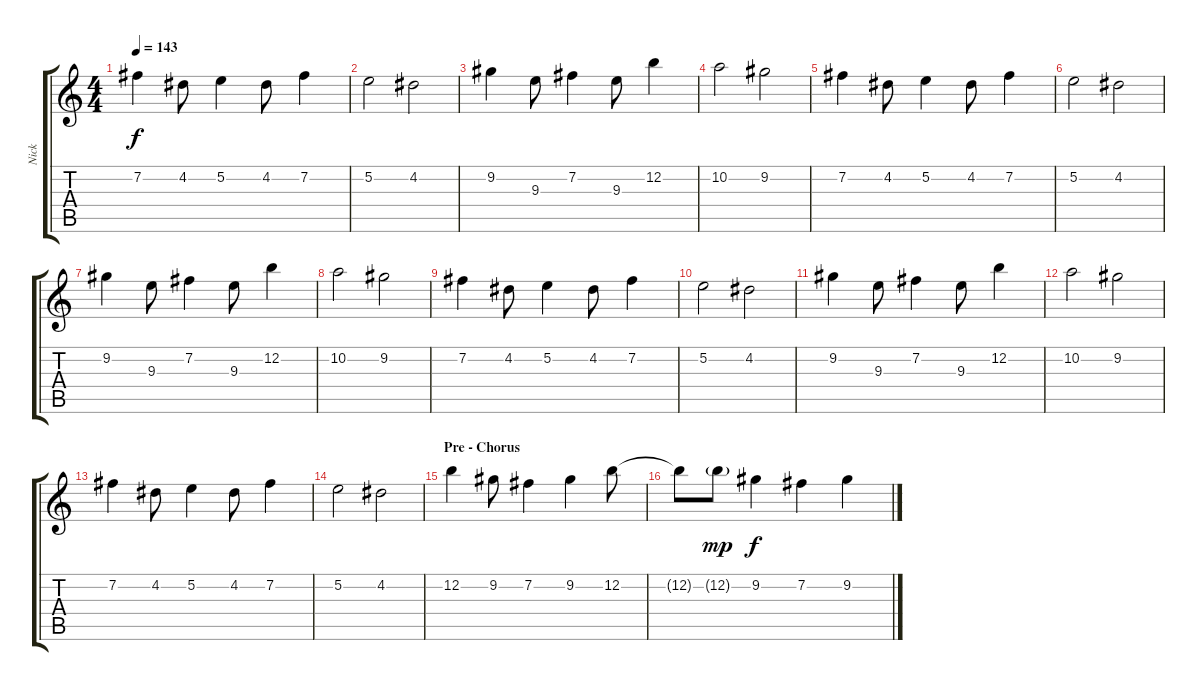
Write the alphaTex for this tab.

\track ("Nick" "Nick") {instrument electricguitarjazz}
\staff {score tabs}
\tuning (E4 B3 G3 D3 A2 E2) {hide}
\ts (4 4)
\tempo 143
\clef g2
\ks c
7.2.4{dy f} 4.2.8 5.2.4 4.2.8 7.2.4 |
5.2.2 4.2.2 |
9.2.4 9.3.8 7.2.4 9.3.8 12.2.4 |
10.2.2 9.2.2 |
7.2.4 4.2.8 5.2.4 4.2.8 7.2.4 |
5.2.2 4.2.2 |
9.2.4 9.3.8 7.2.4 9.3.8 12.2.4 |
10.2.2 9.2.2 |
7.2.4 4.2.8 5.2.4 4.2.8 7.2.4 |
5.2.2 4.2.2 |
9.2.4 9.3.8 7.2.4 9.3.8 12.2.4 |
10.2.2 9.2.2 |
7.2.4 4.2.8 5.2.4 4.2.8 7.2.4 |
5.2.2 4.2.2 |
\section ("" "Pre - Chorus")
12.2.4 9.2.8 7.2.4 9.2.4 12.2.8 |
12.2{t}.8 12.2{g}.8{dy mp} 9.2.4{dy f} 7.2.4 9.2.4
